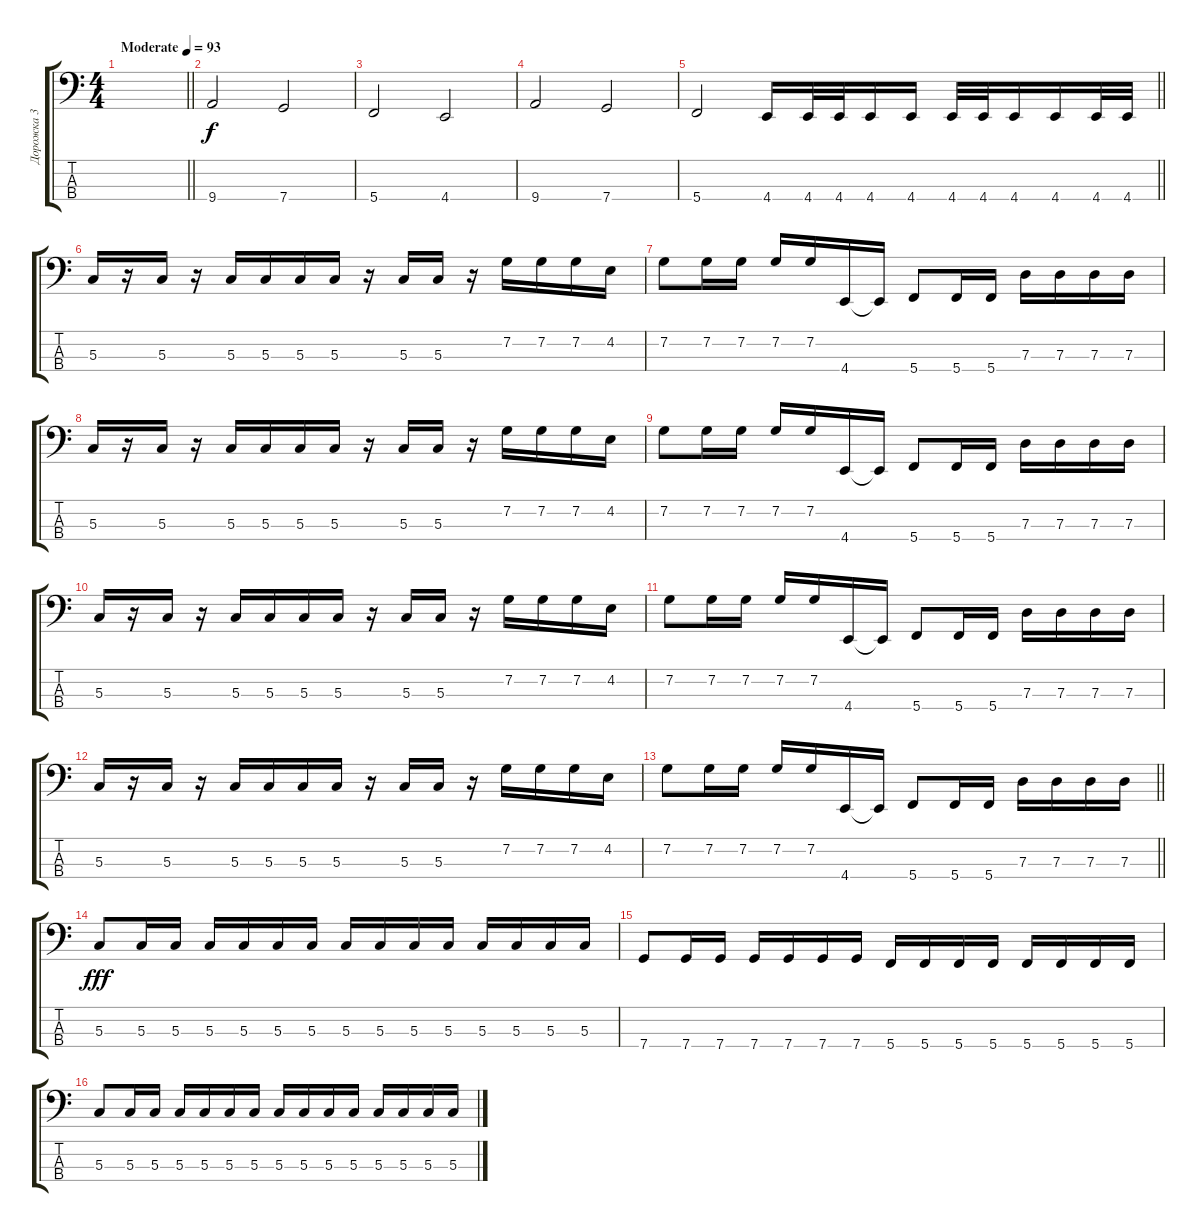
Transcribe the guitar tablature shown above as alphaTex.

\track ("Дорожка 3" "Дорожка 3") {instrument electricbasspick}
\staff {score tabs}
\tuning (F2 C2 G1 C1) {hide}
\ts (4 4)
\tempo (93 "Moderate")
\clef f4
\barLineRight lightlight
\ks c
|
\section ("" "")
9.4.2 7.4.2 |
5.4.2 4.4.2 |
9.4.2 7.4.2 |
\barLineRight lightlight
5.4.2 4.4.16 4.4.32 4.4.32 4.4.16 4.4.16 4.4.32 4.4.32 4.4.16 4.4.16 4.4.32 4.4.32 |
\section ("" "")
5.3.16{dy f} r.16 5.3.16 r.16 5.3.16 5.3.16 5.3.16 5.3.16 r.16 5.3.16 5.3.16 r.16 7.2.16 7.2.16 7.2.16 4.2.16 |
7.2.8 7.2.16 7.2.16 7.2.16 7.2.16 4.4.16 4.4{t}.16 5.4.8 5.4.16 5.4.16 7.3.16 7.3.16 7.3.16 7.3.16 |
5.3.16 r.16 5.3.16 r.16 5.3.16 5.3.16 5.3.16 5.3.16 r.16 5.3.16 5.3.16 r.16 7.2.16 7.2.16 7.2.16 4.2.16 |
7.2.8 7.2.16 7.2.16 7.2.16 7.2.16 4.4.16 4.4{t}.16 5.4.8 5.4.16 5.4.16 7.3.16 7.3.16 7.3.16 7.3.16 |
5.3.16 r.16 5.3.16 r.16 5.3.16 5.3.16 5.3.16 5.3.16 r.16 5.3.16 5.3.16 r.16 7.2.16 7.2.16 7.2.16 4.2.16 |
7.2.8 7.2.16 7.2.16 7.2.16 7.2.16 4.4.16 4.4{t}.16 5.4.8 5.4.16 5.4.16 7.3.16 7.3.16 7.3.16 7.3.16 |
5.3.16 r.16 5.3.16 r.16 5.3.16 5.3.16 5.3.16 5.3.16 r.16 5.3.16 5.3.16 r.16 7.2.16 7.2.16 7.2.16 4.2.16 |
\barLineRight lightlight
7.2.8 7.2.16 7.2.16 7.2.16 7.2.16 4.4.16 4.4{t}.16 5.4.8 5.4.16 5.4.16 7.3.16 7.3.16 7.3.16 7.3.16 |
\section ("" "")
5.3.8{dy fff} 5.3.16 5.3.16 5.3.16 5.3.16 5.3.16 5.3.16 5.3.16 5.3.16 5.3.16 5.3.16 5.3.16 5.3.16 5.3.16 5.3.16 |
7.4.8 7.4.16 7.4.16 7.4.16 7.4.16 7.4.16 7.4.16 5.4.16 5.4.16 5.4.16 5.4.16 5.4.16 5.4.16 5.4.16 5.4.16 |
5.3.8 5.3.16 5.3.16 5.3.16 5.3.16 5.3.16 5.3.16 5.3.16 5.3.16 5.3.16 5.3.16 5.3.16 5.3.16 5.3.16 5.3.16
